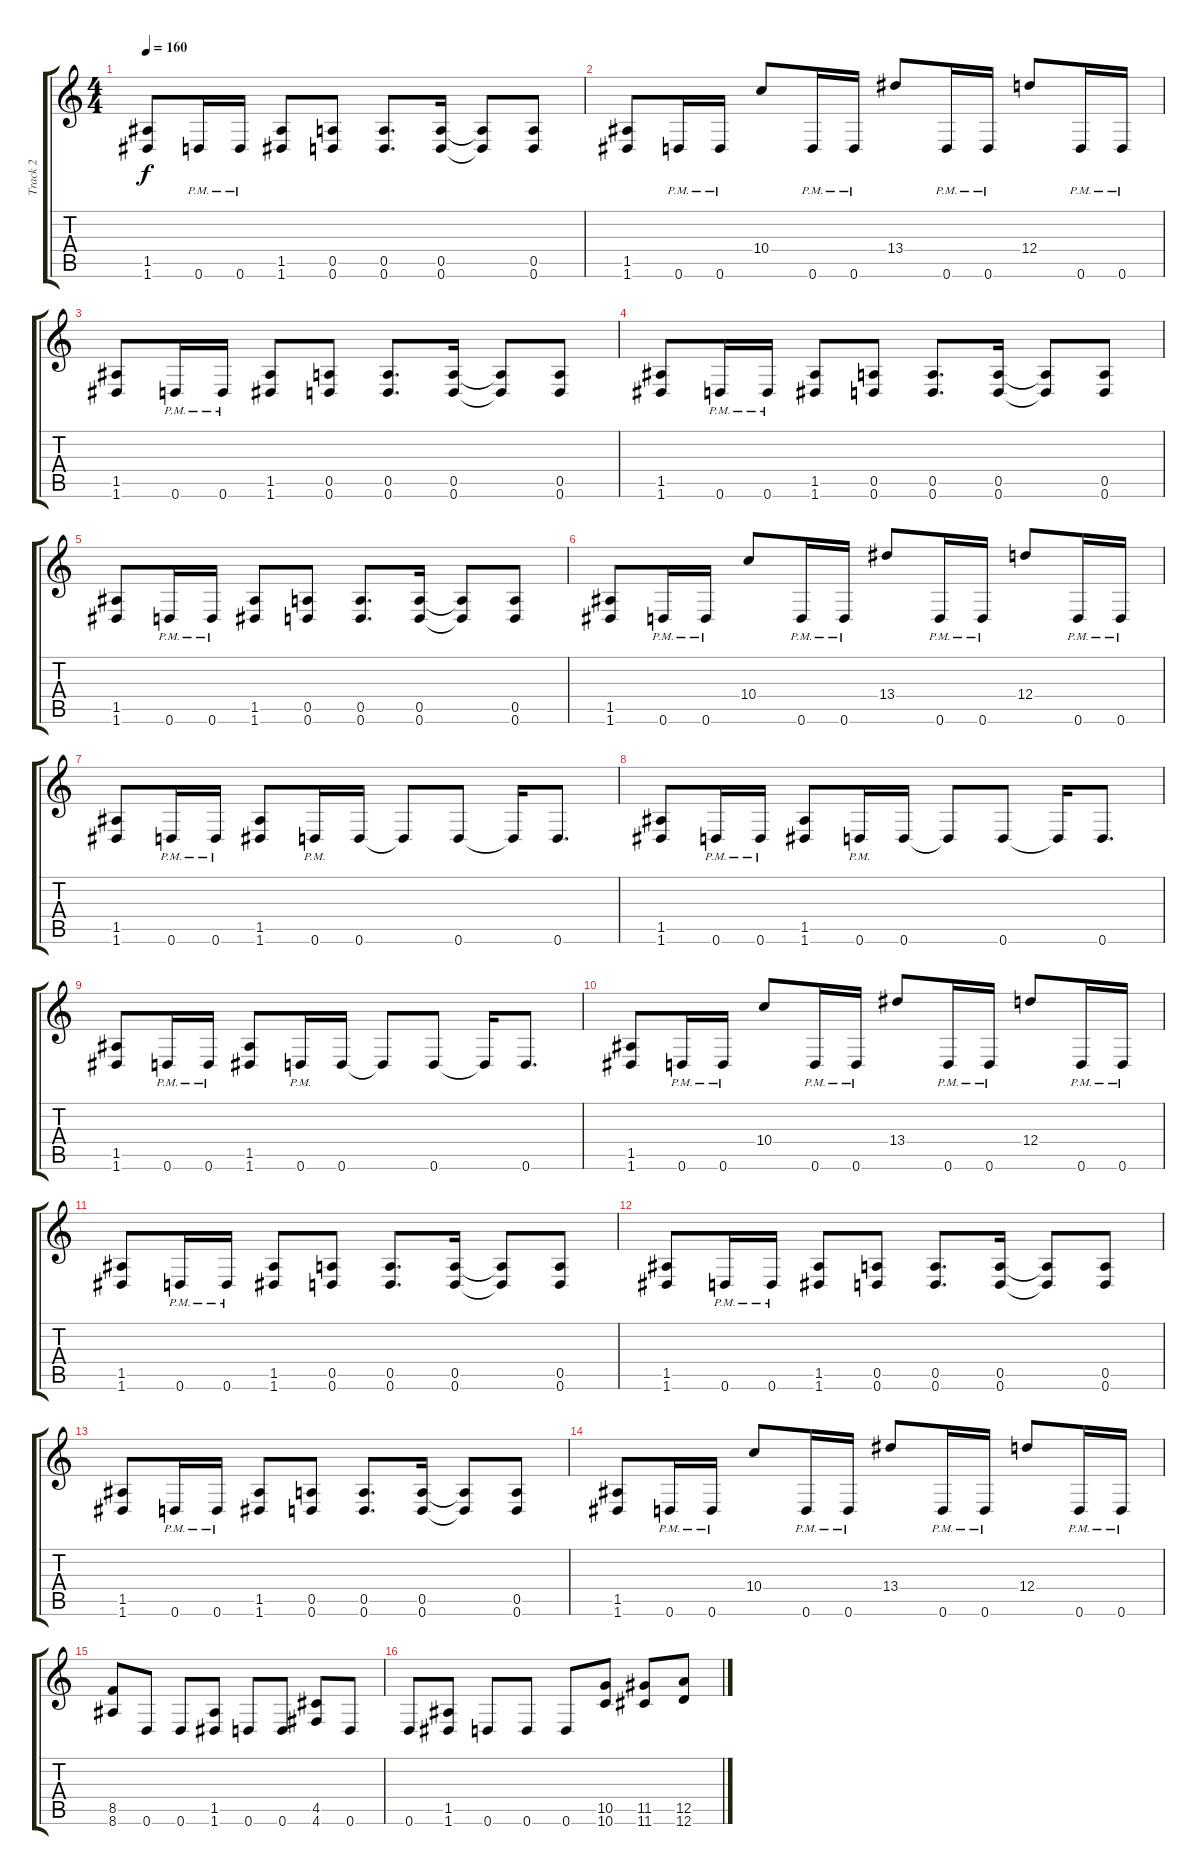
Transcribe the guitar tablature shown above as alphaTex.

\track ("Track 2" "Track 2") {instrument distortionguitar}
\staff {score tabs}
\tuning (E4 B3 G3 D3 A2 D2) {hide}
\ts (4 4)
\tempo 160
\clef g2
\ks c
(1.5 1.6).8{dy f} 0.6{pm}.16 0.6{pm}.16 (1.5 1.6).8 (0.5 0.6).8 (0.5 0.6).8{d} (0.5 0.6).16 (0.5{t} 0.6{t}).8 (0.5 0.6).8 |
(1.5 1.6).8 0.6{pm}.16 0.6{pm}.16 10.4.8 0.6{pm}.16 0.6{pm}.16 13.4.8 0.6{pm}.16 0.6{pm}.16 12.4.8 0.6{pm}.16 0.6{pm}.16 |
(1.5 1.6).8 0.6{pm}.16 0.6{pm}.16 (1.5 1.6).8 (0.5 0.6).8 (0.5 0.6).8{d} (0.5 0.6).16 (0.5{t} 0.6{t}).8 (0.5 0.6).8 |
(1.5 1.6).8 0.6{pm}.16 0.6{pm}.16 (1.5 1.6).8 (0.5 0.6).8 (0.5 0.6).8{d} (0.5 0.6).16 (0.5{t} 0.6{t}).8 (0.5 0.6).8 |
(1.5 1.6).8 0.6{pm}.16 0.6{pm}.16 (1.5 1.6).8 (0.5 0.6).8 (0.5 0.6).8{d} (0.5 0.6).16 (0.5{t} 0.6{t}).8 (0.5 0.6).8 |
(1.5 1.6).8 0.6{pm}.16 0.6{pm}.16 10.4.8 0.6{pm}.16 0.6{pm}.16 13.4.8 0.6{pm}.16 0.6{pm}.16 12.4.8 0.6{pm}.16 0.6{pm}.16 |
(1.5 1.6).8 0.6{pm}.16 0.6{pm}.16 (1.5 1.6).8 0.6{pm}.16 0.6.16 0.6{t}.8 0.6.8 0.6{t}.16 0.6.8{d} |
(1.5 1.6).8 0.6{pm}.16 0.6{pm}.16 (1.5 1.6).8 0.6{pm}.16 0.6.16 0.6{t}.8 0.6.8 0.6{t}.16 0.6.8{d} |
(1.5 1.6).8 0.6{pm}.16 0.6{pm}.16 (1.5 1.6).8 0.6{pm}.16 0.6.16 0.6{t}.8 0.6.8 0.6{t}.16 0.6.8{d} |
(1.5 1.6).8 0.6{pm}.16 0.6{pm}.16 10.4.8 0.6{pm}.16 0.6{pm}.16 13.4.8 0.6{pm}.16 0.6{pm}.16 12.4.8 0.6{pm}.16 0.6{pm}.16 |
(1.5 1.6).8 0.6{pm}.16 0.6{pm}.16 (1.5 1.6).8 (0.5 0.6).8 (0.5 0.6).8{d} (0.5 0.6).16 (0.5{t} 0.6{t}).8 (0.5 0.6).8 |
(1.5 1.6).8 0.6{pm}.16 0.6{pm}.16 (1.5 1.6).8 (0.5 0.6).8 (0.5 0.6).8{d} (0.5 0.6).16 (0.5{t} 0.6{t}).8 (0.5 0.6).8 |
(1.5 1.6).8 0.6{pm}.16 0.6{pm}.16 (1.5 1.6).8 (0.5 0.6).8 (0.5 0.6).8{d} (0.5 0.6).16 (0.5{t} 0.6{t}).8 (0.5 0.6).8 |
(1.5 1.6).8 0.6{pm}.16 0.6{pm}.16 10.4.8 0.6{pm}.16 0.6{pm}.16 13.4.8 0.6{pm}.16 0.6{pm}.16 12.4.8 0.6{pm}.16 0.6{pm}.16 |
(8.5 8.6).8 0.6.8 0.6.8 (1.5 1.6).8 0.6.8 0.6.8 (4.5 4.6).8 0.6.8 |
0.6.8 (1.5 1.6).8 0.6.8 0.6.8 0.6.8 (10.5 10.6).8 (11.5 11.6).8 (12.5 12.6).8
